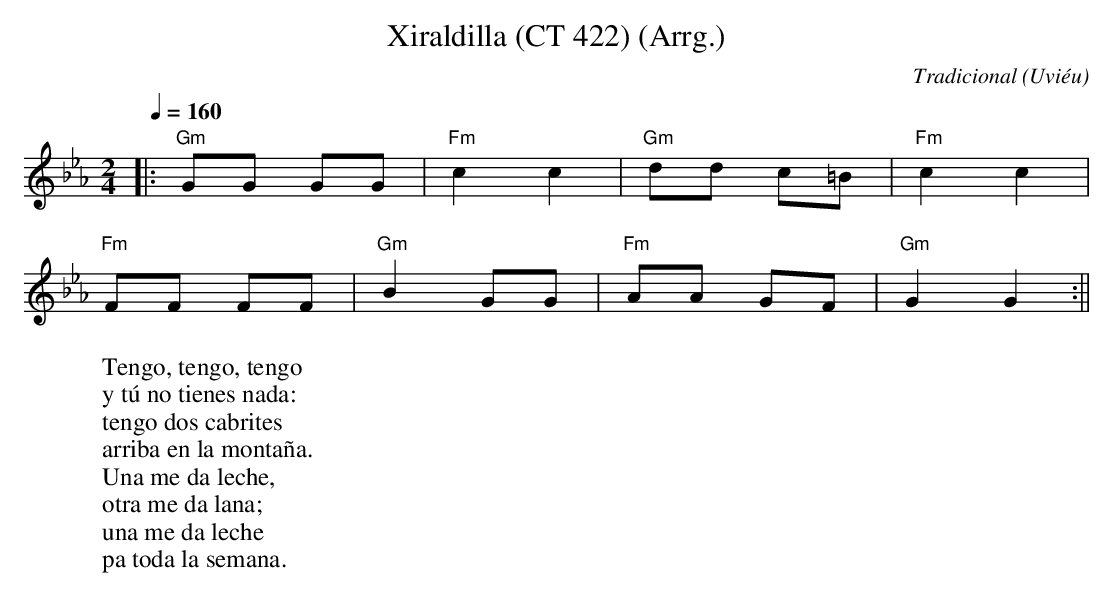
X:1
T:Xiraldilla (CT 422) (Arrg.)
C:Tradicional
O:Uviéu
M:2/4
L:1/8
Q:1/4=160
W:Tengo, tengo, tengo
W:y tú no tienes nada:
W:tengo dos cabrites
W:arriba en la montaña.
W:Una me da leche,
W:otra me da lana;
W:una me da leche
W:pa toda la semana.
K:Cm
|:"Gm"GG GG|"Fm"c2 c2|"Gm"dd c=B|"Fm"c2 c2|
"Fm"FF FF|"Gm"B2 GG|"Fm"AA GF|"Gm"G2 G2:||
